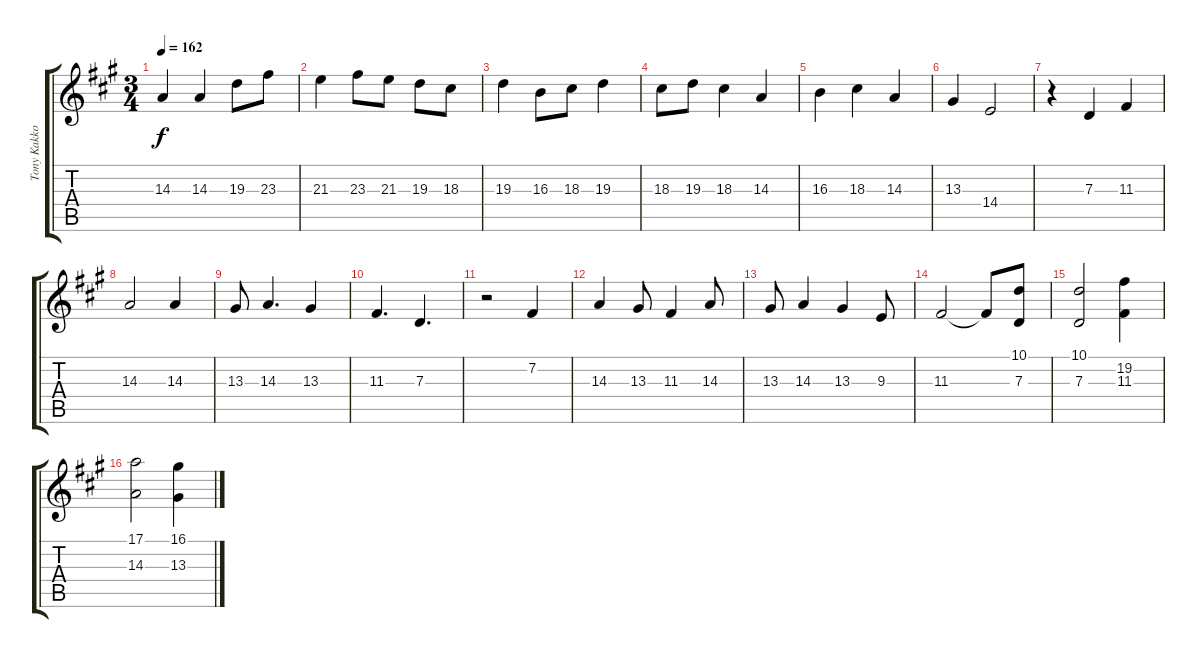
\track ("Tony Kakko (Vocals)" "Tony Kakko") {instrument lead6voice}
\staff {score tabs}
\tuning (E4 B3 G3 D3 A2 E2) {hide}
\ts (3 4)
\tempo 162
\clef g2
\ks a
14.3.4{dy f} 14.3.4 19.3.8 23.3.8 |
21.3.4 23.3.8 21.3.8 19.3.8 18.3.8 |
19.3.4 16.3.8 18.3.8 19.3.4 |
18.3.8 19.3.8 18.3.4 14.3.4 |
16.3.4 18.3.4 14.3.4 |
13.3.4 14.4.2 |
r.4 7.3.4 11.3.4 |
14.3.2 14.3.4 |
13.3.8 14.3.4{d} 13.3.4 |
11.3.4{d} 7.3.4{d} |
r.2 7.2.4 |
14.3.4 13.3.8 11.3.4 14.3.8 |
13.3.8 14.3.4 13.3.4 9.3.8 |
11.3.2 11.3{t}.8 (10.1 7.3).8 |
(10.1 7.3).2 (19.2 11.3).4 |
(17.1 14.3).2 (16.1 13.3).4
